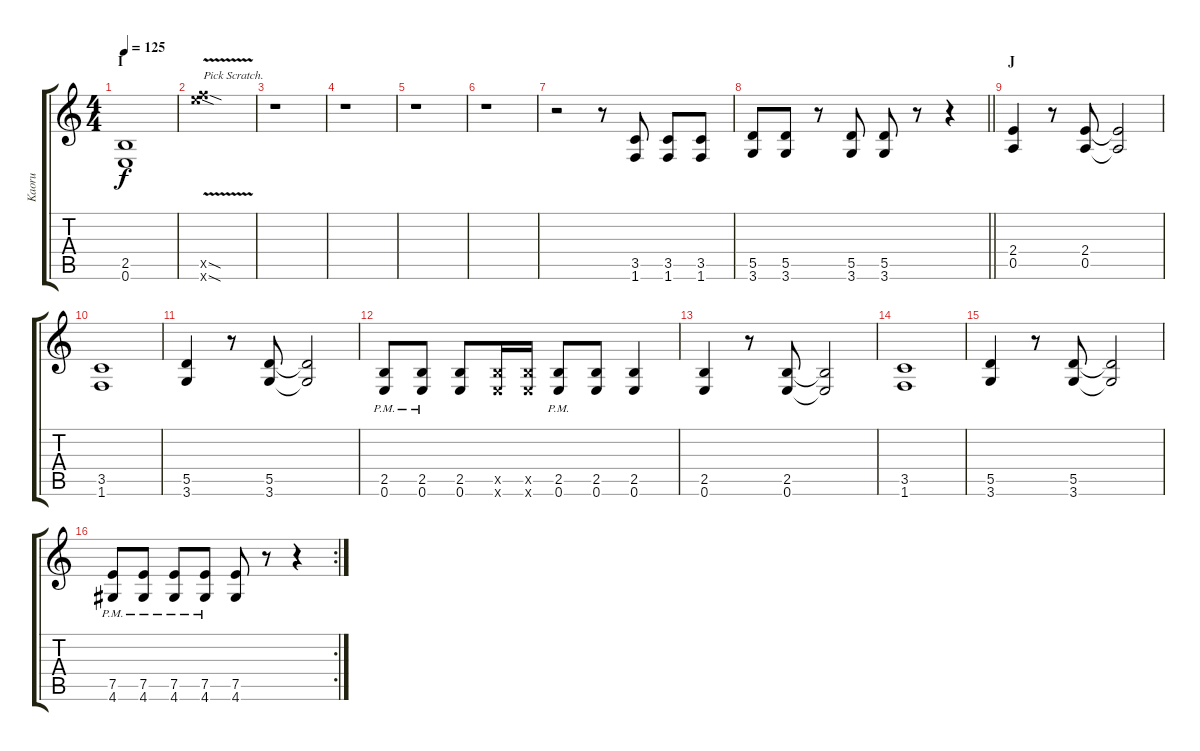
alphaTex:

\track ("Kaoru" "Kaoru") {instrument overdrivenguitar}
\staff {score tabs}
\tuning (E4 B3 G3 D3 A2 E2) {hide}
\ts (4 4)
\section ("" "I")
\tempo 125
\clef g2
\ks c
(2.5 0.6).1{dy f} |
(20.5{v sod x} 24.6{v sod x}).1{txt "Pick Scratch."} |
r.1 |
r.1 |
r.1 |
r.1 |
r.2 r.8 (3.5 1.6).8 (3.5 1.6).8 (3.5 1.6).8 |
\barLineRight lightlight
(5.5 3.6).8 (5.5 3.6).8 r.8 (5.5 3.6).8 (5.5 3.6).8 r.8 r.4 |
\section ("" "J")
(2.4 0.5).4 r.8 (2.4 0.5).8 (2.4{t} 0.5{t}).2 |
(3.5 1.6).1 |
(5.5 3.6).4 r.8 (5.5 3.6).8 (5.5{t} 3.6{t}).2 |
(2.5{pm} 0.6{pm}).8 (2.5{pm} 0.6{pm}).8 (2.5 0.6).8 (2.5{x} 0.6{x}).16 (2.5{x} 0.6{x}).16 (2.5{pm} 0.6{pm}).8 (2.5 0.6).8 (2.5 0.6).4 |
(2.5 0.6).4 r.8 (2.5 0.6).8 (2.5{t} 0.6{t}).2 |
(3.5 1.6).1 |
(5.5 3.6).4 r.8 (5.5 3.6).8 (5.5{t} 3.6{t}).2 |
\rc 2
(7.5{pm} 4.6{pm}).8 (7.5{pm} 4.6{pm}).8 (7.5{pm} 4.6{pm}).8 (7.5{pm} 4.6{pm}).8 (7.5 4.6).8 r.8 r.4
